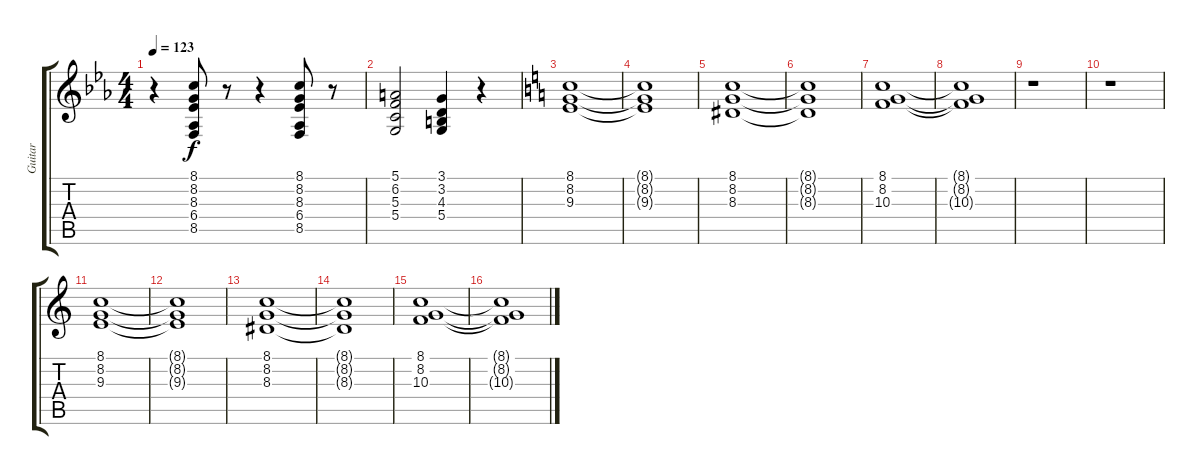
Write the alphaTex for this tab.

\track ("Guitar" "Guitar") {instrument lead2sawtooth}
\staff {score tabs}
\tuning (E4 B3 G3 D3 A2 E2) {hide}
\ts (4 4)
\tempo 123
\clef g2
\ks eb
r.4{dy f} (8.1 8.2 8.3 6.4 8.5).8 r.8 r.4 (8.1 8.2 8.3 6.4 8.5).8 r.8 |
(5.1 6.2 5.3 5.4).2 (3.1 3.2 4.3 5.4).4 r.4 |
\ks c
(8.1 8.2 9.3).1 |
(8.1{t} 8.2{t} 9.3{t}).1 |
(8.1 8.2 8.3).1 |
(8.1{t} 8.2{t} 8.3{t}).1 |
(8.1 8.2 10.3).1 |
(8.1{t} 8.2{t} 10.3{t}).1 |
r.1 |
r.1 |
(8.1 8.2 9.3).1 |
(8.1{t} 8.2{t} 9.3{t}).1 |
(8.1 8.2 8.3).1 |
(8.1{t} 8.2{t} 8.3{t}).1 |
(8.1 8.2 10.3).1 |
(8.1{t} 8.2{t} 10.3{t}).1
